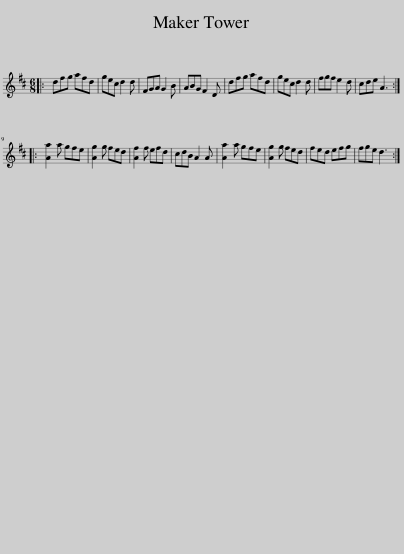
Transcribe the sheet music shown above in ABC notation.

X:1
L:1/8
M:6/8
I:linebreak $
K:D
V:1 treble
V:1
|: dfg afd | gec d2 d | FGA G2 B | ABG F2 D | dfg afd | %5
 gec d2 d | fgf e2 d | cde A3 ::$ [Aa]2 a gfe | [Ag]2 g fed | %10
 [Af]2 f efd | cdB A2 A | [Aa]2 a gfe | [Ag]2 g fed | fed efg | %15
 fge d3 :| %16
